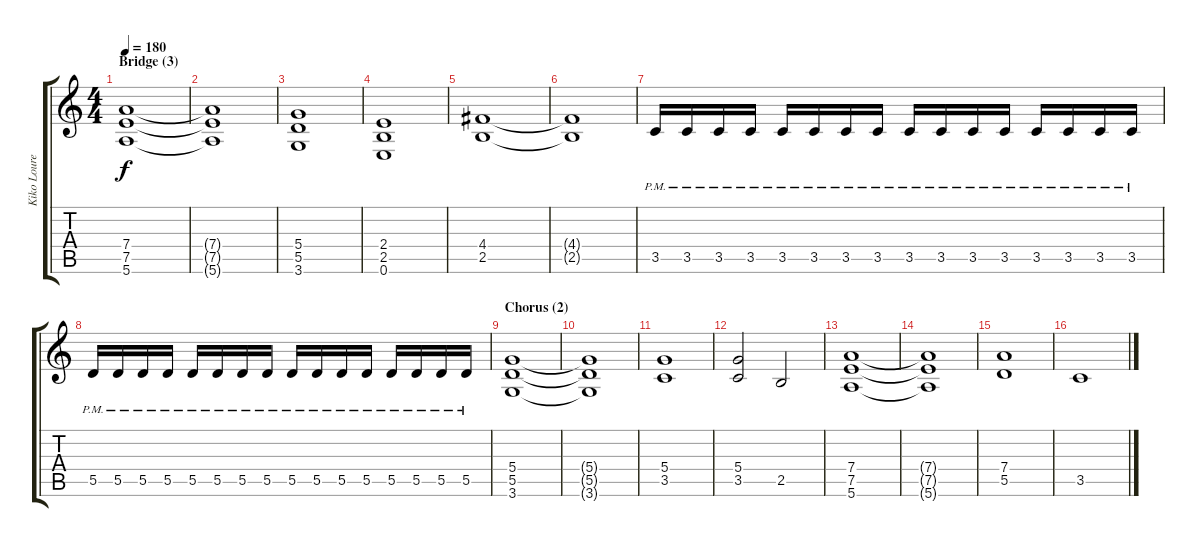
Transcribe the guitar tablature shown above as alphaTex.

\track ("Kiko Loureiro" "Kiko Loure") {instrument distortionguitar}
\staff {score tabs}
\tuning (E4 B3 G3 D3 A2 E2) {hide}
\ts (4 4)
\section ("" "Bridge (3)")
\tempo 180
\clef g2
\ks c
(7.4 7.5 5.6).1{dy f} |
(7.4{t} 7.5{t} 5.6{t}).1 |
(5.4 5.5 3.6).1 |
(2.4 2.5 0.6).1 |
(4.4 2.5).1 |
(4.4{t} 2.5{t}).1 |
3.5{pm}.16 3.5{pm}.16 3.5{pm}.16 3.5{pm}.16 3.5{pm}.16 3.5{pm}.16 3.5{pm}.16 3.5{pm}.16 3.5{pm}.16 3.5{pm}.16 3.5{pm}.16 3.5{pm}.16 3.5{pm}.16 3.5{pm}.16 3.5{pm}.16 3.5{pm}.16 |
5.5{pm}.16 5.5{pm}.16 5.5{pm}.16 5.5{pm}.16 5.5{pm}.16 5.5{pm}.16 5.5{pm}.16 5.5{pm}.16 5.5{pm}.16 5.5{pm}.16 5.5{pm}.16 5.5{pm}.16 5.5{pm}.16 5.5{pm}.16 5.5{pm}.16 5.5{pm}.16 |
\section ("" "Chorus (2)")
(5.4 5.5 3.6).1 |
(5.4{t} 5.5{t} 3.6{t}).1 |
(5.4 3.5).1 |
(5.4 3.5).2 2.5.2 |
(7.4 7.5 5.6).1 |
(7.4{t} 7.5{t} 5.6{t}).1 |
(7.4 5.5).1 |
3.5.1
